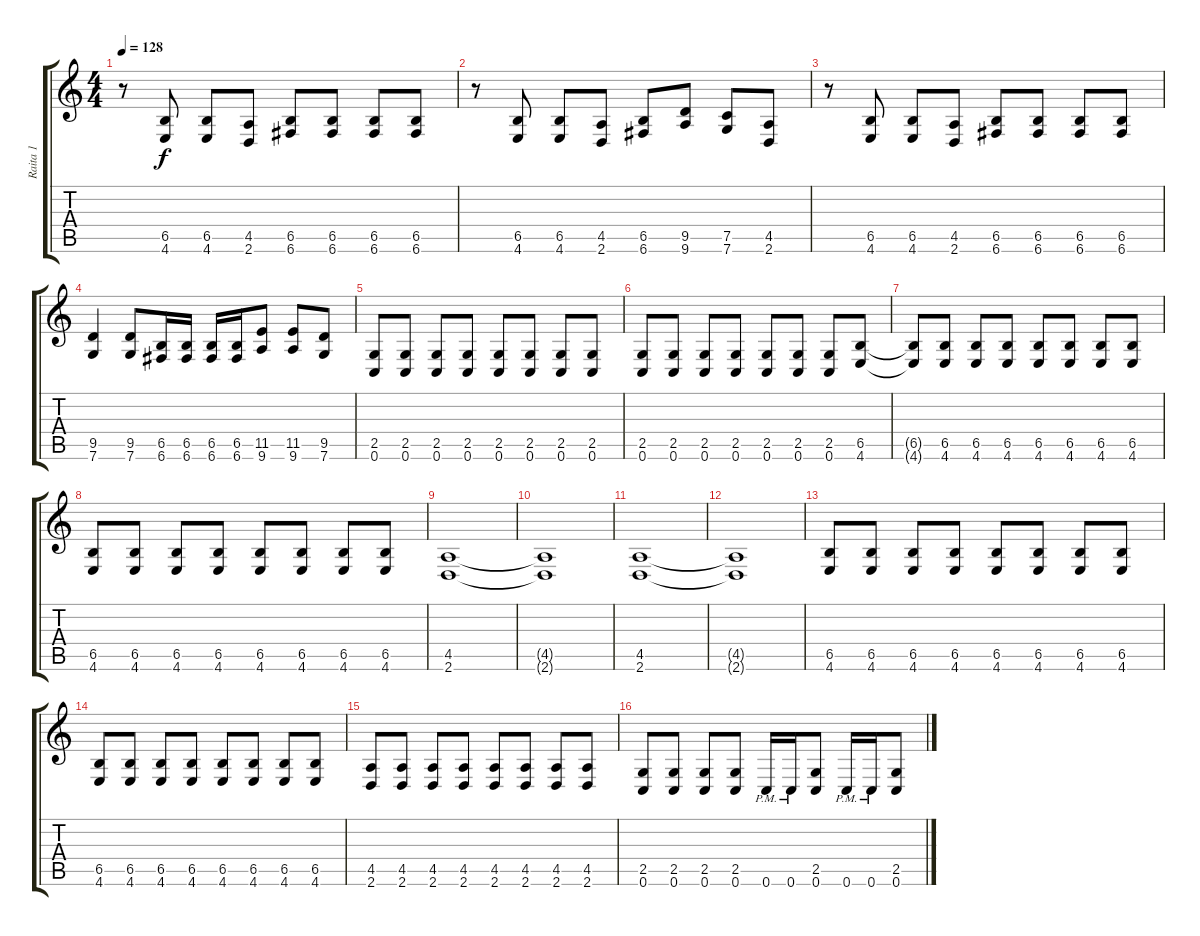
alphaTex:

\track ("Raita 1" "Raita 1") {instrument distortionguitar}
\staff {score tabs}
\tuning (C4 G3 Eb3 Bb2 F2 C2) {hide}
\ts (4 4)
\tempo 128
\clef g2
\ks c
r.8{dy f} (6.5 4.6).8 (6.5 4.6).8 (4.5 2.6).8 (6.5 6.6).8 (6.5 6.6).8 (6.5 6.6).8 (6.5 6.6).8 |
r.8 (6.5 4.6).8 (6.5 4.6).8 (4.5 2.6).8 (6.5 6.6).8 (9.5 9.6).8 (7.5 7.6).8 (4.5 2.6).8 |
r.8 (6.5 4.6).8 (6.5 4.6).8 (4.5 2.6).8 (6.5 6.6).8 (6.5 6.6).8 (6.5 6.6).8 (6.5 6.6).8 |
(9.5 7.6).4 (9.5 7.6).8 (6.5 6.6).16 (6.5 6.6).16 (6.5 6.6).16 (6.5 6.6).16 (11.5 9.6).8 (11.5 9.6).8 (9.5 7.6).8 |
(2.5 0.6).8 (2.5 0.6).8 (2.5 0.6).8 (2.5 0.6).8 (2.5 0.6).8 (2.5 0.6).8 (2.5 0.6).8 (2.5 0.6).8 |
(2.5 0.6).8 (2.5 0.6).8 (2.5 0.6).8 (2.5 0.6).8 (2.5 0.6).8 (2.5 0.6).8 (2.5 0.6).8 (6.5 4.6).8 |
(6.5{t} 4.6{t}).8 (6.5 4.6).8 (6.5 4.6).8 (6.5 4.6).8 (6.5 4.6).8 (6.5 4.6).8 (6.5 4.6).8 (6.5 4.6).8 |
(6.5 4.6).8 (6.5 4.6).8 (6.5 4.6).8 (6.5 4.6).8 (6.5 4.6).8 (6.5 4.6).8 (6.5 4.6).8 (6.5 4.6).8 |
(4.5 2.6).1 |
(4.5{t} 2.6{t}).1 |
(4.5 2.6).1 |
(4.5{t} 2.6{t}).1 |
(6.5 4.6).8 (6.5 4.6).8 (6.5 4.6).8 (6.5 4.6).8 (6.5 4.6).8 (6.5 4.6).8 (6.5 4.6).8 (6.5 4.6).8 |
(6.5 4.6).8 (6.5 4.6).8 (6.5 4.6).8 (6.5 4.6).8 (6.5 4.6).8 (6.5 4.6).8 (6.5 4.6).8 (6.5 4.6).8 |
(4.5 2.6).8 (4.5 2.6).8 (4.5 2.6).8 (4.5 2.6).8 (4.5 2.6).8 (4.5 2.6).8 (4.5 2.6).8 (4.5 2.6).8 |
(2.5 0.6).8 (2.5 0.6).8 (2.5 0.6).8 (2.5 0.6).8 0.6{pm}.16 0.6{pm}.16 (2.5 0.6).8 0.6{pm}.16 0.6{pm}.16 (2.5 0.6).8
